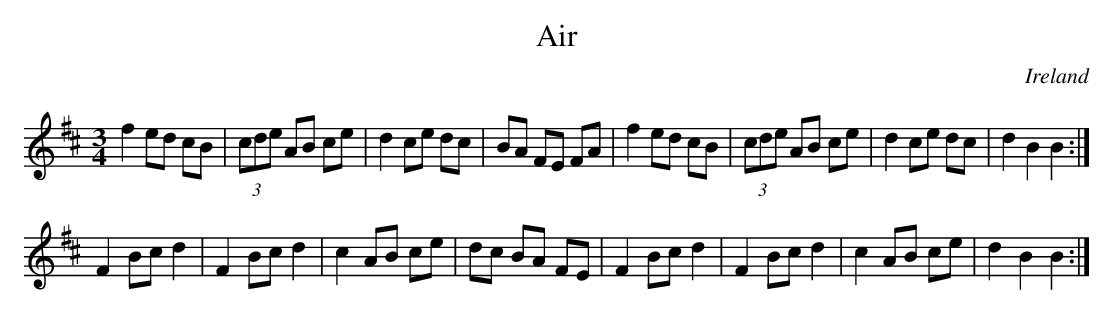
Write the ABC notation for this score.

X:1
T:Air
O:Ireland
M:3/4
K:Bm
f2 ed cB | (3cde AB ce | d2ce dc | BA FE FA |\
f2 ed cB | (3cde AB ce | d2 ce dc | d2 B2B2 :|*
F2 Bc d2 | F2 Bc d2 | c2 AB ce | dc BA FE |\
F2Bc d2 | F2 Bc d2 | c2 AB ce | d2 B2B2 :|**
